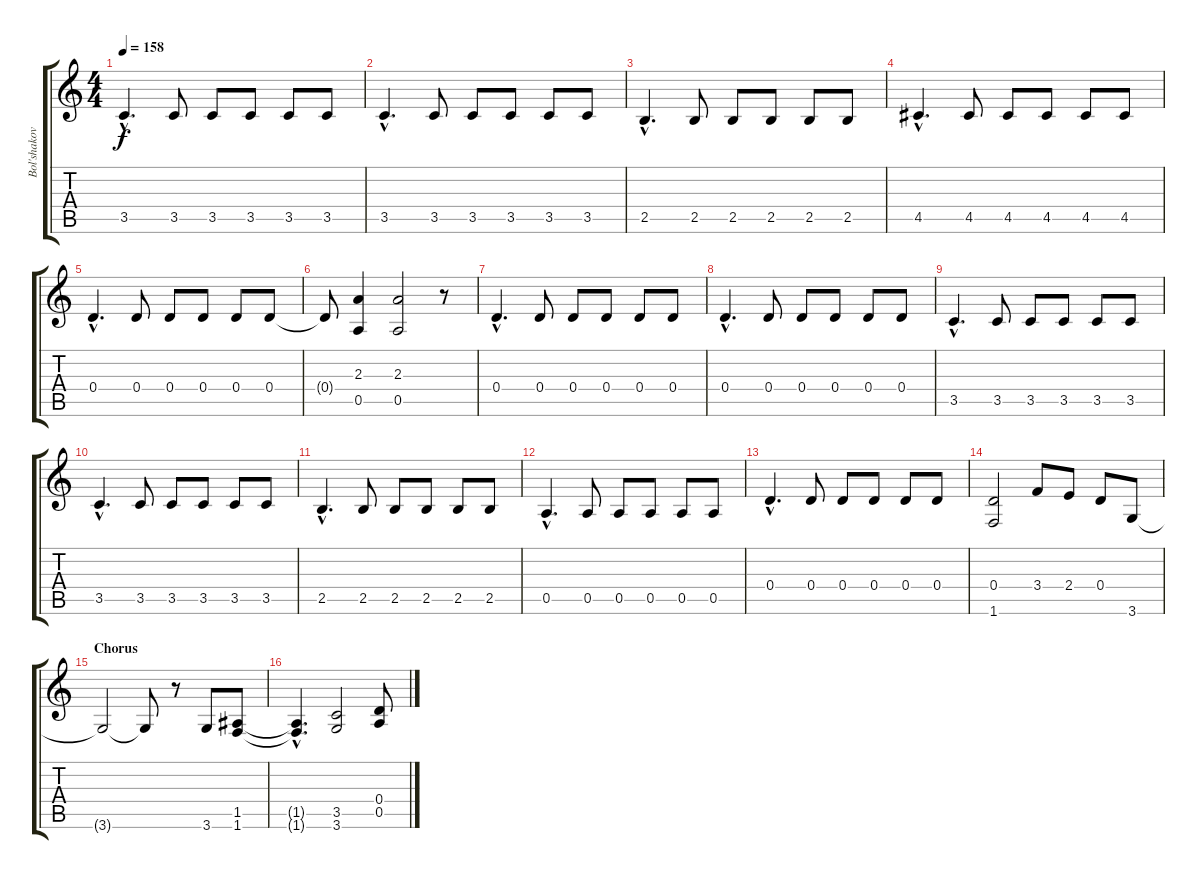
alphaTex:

\track ("Bol'shakov" "Bol'shakov") {instrument overdrivenguitar}
\staff {score tabs}
\tuning (E4 B3 G3 D3 A2 E2) {hide}
\ts (4 4)
\tempo 158
\clef g2
\ks c
3.5{hac}.4{d dy f} 3.5.8 3.5.8 3.5.8 3.5.8 3.5.8 |
3.5{hac}.4{d} 3.5.8 3.5.8 3.5.8 3.5.8 3.5.8 |
2.5{hac}.4{d} 2.5.8 2.5.8 2.5.8 2.5.8 2.5.8 |
4.5{hac}.4{d} 4.5.8 4.5.8 4.5.8 4.5.8 4.5.8 |
0.4{hac}.4{d} 0.4.8 0.4.8 0.4.8 0.4.8 0.4.8 |
0.4{t}.8 (2.3 0.5).4 (2.3 0.5).2 r.8 |
0.4{hac}.4{d} 0.4.8 0.4.8 0.4.8 0.4.8 0.4.8 |
0.4{hac}.4{d} 0.4.8 0.4.8 0.4.8 0.4.8 0.4.8 |
3.5{hac}.4{d} 3.5.8 3.5.8 3.5.8 3.5.8 3.5.8 |
3.5{hac}.4{d} 3.5.8 3.5.8 3.5.8 3.5.8 3.5.8 |
2.5{hac}.4{d} 2.5.8 2.5.8 2.5.8 2.5.8 2.5.8 |
0.5{hac}.4{d} 0.5.8 0.5.8 0.5.8 0.5.8 0.5.8 |
0.4{hac}.4{d} 0.4.8 0.4.8 0.4.8 0.4.8 0.4.8 |
(0.4 1.6).2 3.4.8 2.4.8 0.4.8 3.6.8 |
\section ("" "Chorus")
3.6{t}.2 3.6{t}.8 r.8 3.6.8 (1.5 1.6).8 |
(1.5{hac t} 1.6{hac t}).4{d} (3.5 3.6).2 (0.4 0.5).8
